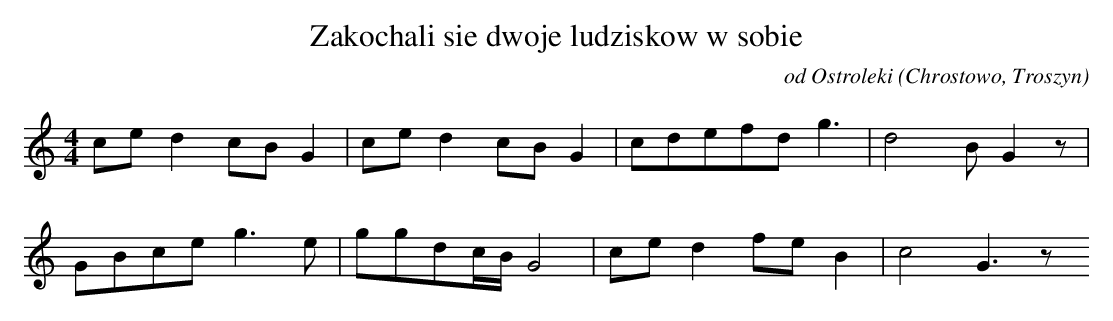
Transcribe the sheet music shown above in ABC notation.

X:1
T: Zakochali sie dwoje ludziskow w sobie
O: od Ostroleki (Chrostowo, Troszyn)
M: 4/4
L: 1/16
K: C
c2e2d4c2B2G4 | c2e2d4c2B2G4 | c2d2e2f2d2g6 | d8B2G4z2 |
G2B2c2e2g6e2 | g2g2d2cBG8 | c2e2d4f2e2B4 | c8G6z2
